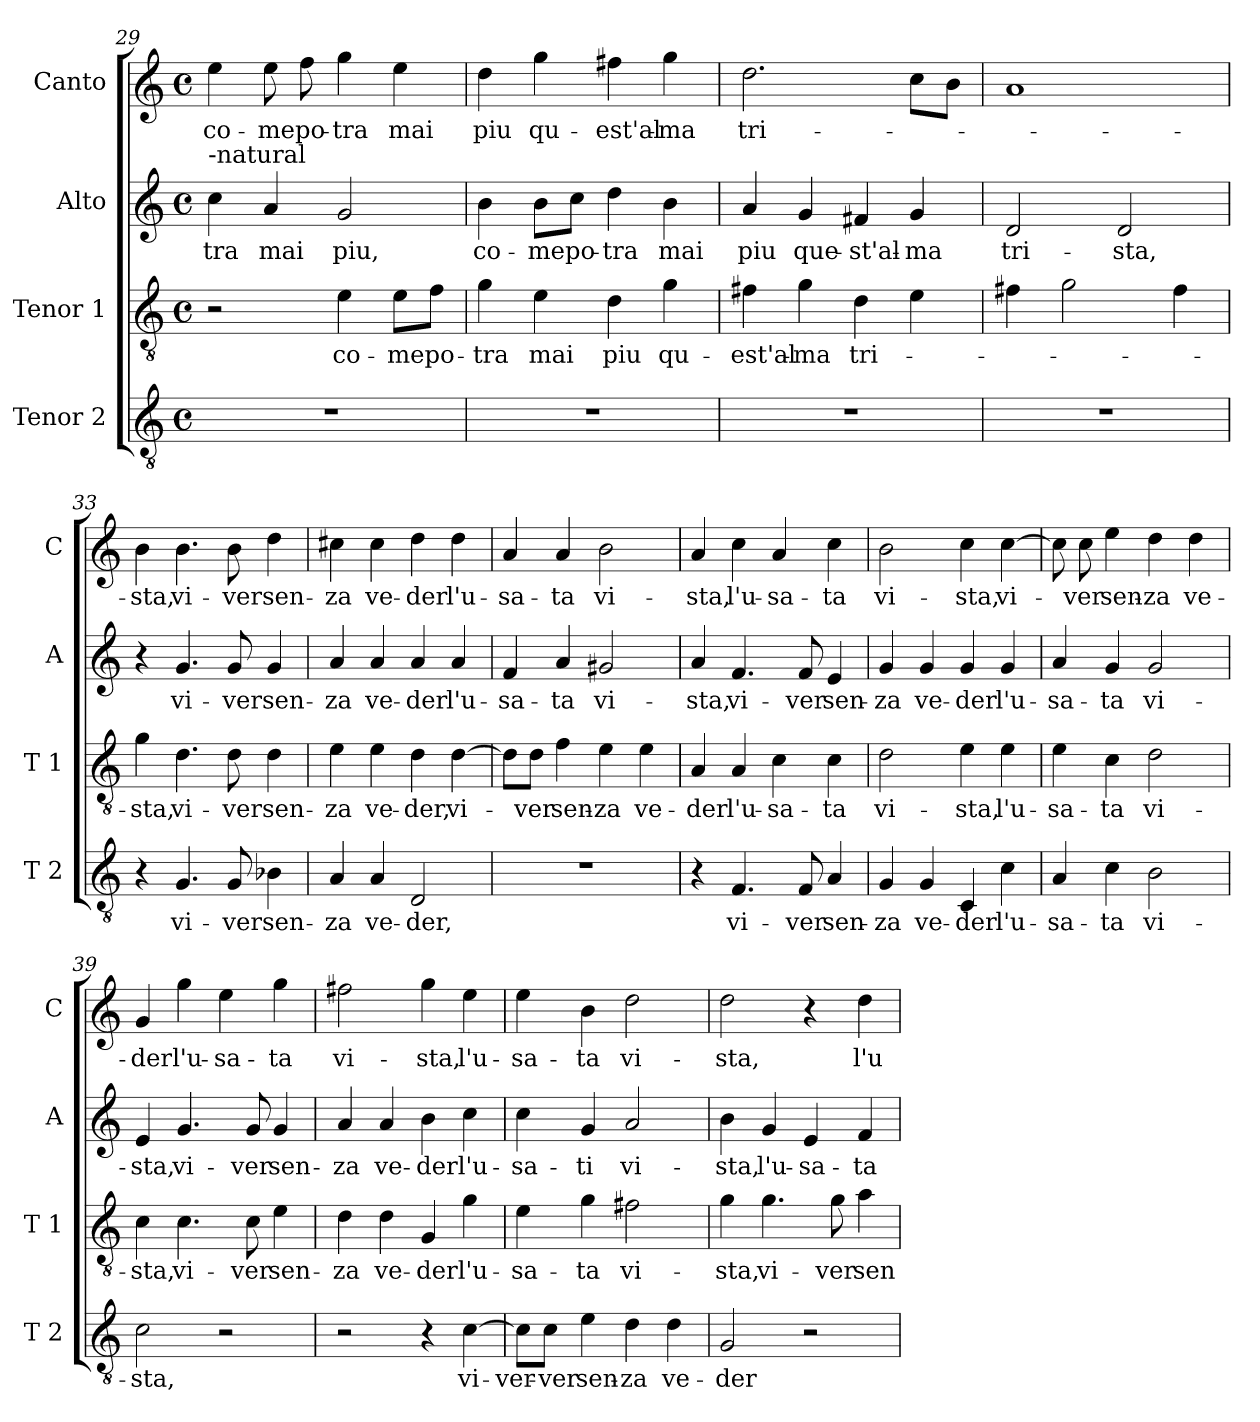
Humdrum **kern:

**kern	**text	**kern	**text	**kern	**text	**kern	**text
*part4	*part4	*part3	*part3	*part2	*part2	*part1	*part1
*staff4	*staff4	*staff3	*staff3	*staff2	*staff2	*staff1	*staff1
*I"Tenor 2	*	*I"Tenor 1	*	*I"Alto	*	*I"Canto	*
*I'T 2	*	*I'T 1	*	*I'A	*	*I'C	*
*clefGv2	*	*clefGv2	*	*clefG2	*	*clefG2	*
*k[]	*	*k[]	*	*k[]	*	*k[]	*
*C:	*	*C:	*	*C:	*	*C:	*
*M4/4	*	*M4/4	*	*M4/4	*	*M4/4	*
*met(c)	*	*met(c)	*	*met(c)	*	*met(c)	*
=29	=29	=29	=29	=29	=29	=29	=29
!	!	!	!	!LO:TX:a:t=-natural	!	!	!
!	!	!	!	!	!LO:LY:b	!	!LO:LY:b
1r	.	2r	.	4cc\	-tra	4ee\	co-
!	!	!	!	!	!LO:LY:b	!	!LO:LY:b
.	.	.	.	4a/	mai	8ee\	-me
!	!	!	!	!	!	!	!LO:LY:b
.	.	.	.	.	.	8ff\	po-
!	!	!	!LO:LY:b	!	!LO:LY:b	!	!LO:LY:b
.	.	4e\	co-	2g/	piu,	4gg\	-tra
!	!	!	!LO:LY:b	!	!	!	!LO:LY:b
.	.	8e\L	-me	.	.	4ee\	mai
!	!	!	!LO:LY:b	!	!	!	!
.	.	8f\J	po-	.	.	.	.
=30	=30	=30	=30	=30	=30	=30	=30
!	!	!	!LO:LY:b	!	!LO:LY:b	!	!LO:LY:b
1r	.	4g\	-tra	4b\	co-	4dd\	piu
!	!	!	!LO:LY:b	!	!LO:LY:b	!	!LO:LY:b
.	.	4e\	mai	8b\L	-me	4gg\	qu-
!	!	!	!	!	!LO:LY:b	!	!
.	.	.	.	8cc\J	po-	.	.
!	!	!	!LO:LY:b	!	!LO:LY:b	!	!LO:LY:b
.	.	4d\	piu	4dd\	-tra	4ff#X\	-est'al-
!	!	!	!LO:LY:b	!	!LO:LY:b	!	!LO:LY:b
.	.	4g\	qu-	4b\	mai	4gg\	-ma
!!LO:LB:g=z
=31	=31	=31	=31	=31	=31	=31	=31
!	!	!	!LO:LY:b	!	!LO:LY:b	!	!LO:LY:b
1r	.	4f#X\	-est'al-	4a/	piu	2.dd\	tri-
!	!	!	!LO:LY:b	!	!LO:LY:b	!	!
.	.	4g\	-ma	4g/	que-	.	.
!	!	!	!LO:LY:b	!	!LO:LY:b	!	!
.	.	4d\	tri-	4f#X/	-st'al-	.	.
!	!	!	!	!	!LO:LY:b	!	!
.	.	4e\	.	4g/	-ma	8cc\L	.
.	.	.	.	.	.	8b\J	.
=32	=32	=32	=32	=32	=32	=32	=32
!	!	!	!	!	!LO:LY:b	!	!
1r	.	4f#X\	.	2d/	tri-	1a	.
.	.	2g\	.	.	.	.	.
!	!	!	!	!	!LO:LY:b	!	!
.	.	.	.	2d/	-sta,	.	.
.	.	4f#\	.	.	.	.	.
=33	=33	=33	=33	=33	=33	=33	=33
!	!	!	!LO:LY:b	!	!	!	!LO:LY:b
4r	.	4g\	-sta,	4r	.	4b\	-sta,
!	!LO:LY:b	!	!LO:LY:b	!	!LO:LY:b	!	!LO:LY:b
4.G/	vi-	4.d\	vi-	4.g/	vi-	4.b\	vi-
!	!LO:LY:b	!	!LO:LY:b	!	!LO:LY:b	!	!LO:LY:b
8G/	-ver	8d\	-ver	8g/	-ver	8b\	-ver
!	!LO:LY:b	!	!LO:LY:b	!	!LO:LY:b	!	!LO:LY:b
4B-X\	sen-	4d\	sen-	4g/	sen-	4dd\	sen-
=34	=34	=34	=34	=34	=34	=34	=34
!	!LO:LY:b	!	!LO:LY:b	!	!LO:LY:b	!	!LO:LY:b
4A/	-za	4e\	-za	4a/	-za	4cc#X\	-za
!	!LO:LY:b	!	!LO:LY:b	!	!LO:LY:b	!	!LO:LY:b
4A/	ve-	4e\	ve-	4a/	ve-	4cc#\	ve-
!	!LO:LY:b	!	!LO:LY:b	!	!LO:LY:b	!	!LO:LY:b
2D/	-der,	4d\	-der,	4a/	-der	4dd\	-der
!	!	!	!LO:LY:b	!	!LO:LY:b	!	!LO:LY:b
.	.	[4d\	vi-	4a/	l'u-	4dd\	l'u-
=35	=35	=35	=35	=35	=35	=35	=35
!	!	!	!	!	!LO:LY:b	!	!LO:LY:b
1r	.	8d\L]	.	4f/	-sa-	4a/	-sa-
!	!	!	!LO:LY:b	!	!	!	!
.	.	8d\J	-ver	.	.	.	.
!	!	!	!LO:LY:b	!	!LO:LY:b	!	!LO:LY:b
.	.	4f\	sen-	4a/	-ta	4a/	-ta
!	!	!	!LO:LY:b	!	!LO:LY:b	!	!LO:LY:b
.	.	4e\	-za	2g#X/	vi-	2b\	vi-
!	!	!	!LO:LY:b	!	!	!	!
.	.	4e\	ve-	.	.	.	.
=36	=36	=36	=36	=36	=36	=36	=36
!	!	!	!LO:LY:b	!	!LO:LY:b	!	!LO:LY:b
4r	.	4A/	-der	4a/	-sta,	4a/	-sta,
!	!LO:LY:b	!	!LO:LY:b	!	!LO:LY:b	!	!LO:LY:b
4.F/	vi-	4A/	l'u-	4.f/	vi-	4cc\	l'u-
!	!	!	!LO:LY:b	!	!	!	!LO:LY:b
.	.	4c\	-sa-	.	.	4a/	-sa-
!	!LO:LY:b	!	!	!	!LO:LY:b	!	!
8F/	-ver	.	.	8f/	-ver	.	.
!	!LO:LY:b	!	!LO:LY:b	!	!LO:LY:b	!	!LO:LY:b
4A/	sen-	4c\	-ta	4e/	sen-	4cc\	-ta
!!LO:PB:g=z
=37	=37	=37	=37	=37	=37	=37	=37
!	!LO:LY:b	!	!LO:LY:b	!	!LO:LY:b	!	!LO:LY:b
4G/	-za	2d\	vi-	4g/	-za	2b\	vi-
!	!LO:LY:b	!	!	!	!LO:LY:b	!	!
4G/	ve-	.	.	4g/	ve-	.	.
!	!LO:LY:b	!	!LO:LY:b	!	!LO:LY:b	!	!LO:LY:b
4C/	-der	4e\	-sta,	4g/	-der	4cc\	-sta,
!	!LO:LY:b	!	!LO:LY:b	!	!LO:LY:b	!	!LO:LY:b
4c\	l'u-	4e\	l'u-	4g/	l'u-	[4cc\	vi-
=38	=38	=38	=38	=38	=38	=38	=38
!	!LO:LY:b	!	!LO:LY:b	!	!LO:LY:b	!	!
4A/	-sa-	4e\	-sa-	4a/	-sa-	8cc\]	.
!	!	!	!	!	!	!	!LO:LY:b
.	.	.	.	.	.	8cc\	-ver
!	!LO:LY:b	!	!LO:LY:b	!	!LO:LY:b	!	!LO:LY:b
4c\	-ta	4c\	-ta	4g/	-ta	4ee\	sen-
!	!LO:LY:b	!	!LO:LY:b	!	!LO:LY:b	!	!LO:LY:b
2B\	vi-	2d\	vi-	2g/	vi-	4dd\	-za
!	!	!	!	!	!	!	!LO:LY:b
.	.	.	.	.	.	4dd\	ve-
=39	=39	=39	=39	=39	=39	=39	=39
!	!LO:LY:b	!	!LO:LY:b	!	!LO:LY:b	!	!LO:LY:b
2c\	-sta,	4c\	-sta,	4e/	-sta,	4g/	-der
!	!	!	!LO:LY:b	!	!LO:LY:b	!	!LO:LY:b
.	.	4.c\	vi-	4.g/	vi-	4gg\	l'u-
!	!	!	!	!	!	!	!LO:LY:b
2r	.	.	.	.	.	4ee\	-sa-
!	!	!	!LO:LY:b	!	!LO:LY:b	!	!
.	.	8c\	-ver	8g/	-ver	.	.
!	!	!	!LO:LY:b	!	!LO:LY:b	!	!LO:LY:b
.	.	4e\	sen-	4g/	sen-	4gg\	-ta
=40	=40	=40	=40	=40	=40	=40	=40
!	!	!	!LO:LY:b	!	!LO:LY:b	!	!LO:LY:b
2r	.	4d\	-za	4a/	-za	2ff#X\	vi-
!	!	!	!LO:LY:b	!	!LO:LY:b	!	!
.	.	4d\	ve-	4a/	ve-	.	.
!	!	!	!LO:LY:b	!	!LO:LY:b	!	!LO:LY:b
4r	.	4G/	-der	4b\	-der	4gg\	-sta,
!	!LO:LY:b	!	!LO:LY:b	!	!LO:LY:b	!	!LO:LY:b
[4c\	vi-	4g\	l'u-	4cc\	l'u-	4ee\	l'u-
=41	=41	=41	=41	=41	=41	=41	=41
!	!LO:LY:b	!	!LO:LY:b	!	!LO:LY:b	!	!LO:LY:b
8c\L]	-ver-	4e\	-sa-	4cc\	-sa-	4ee\	-sa-
!	!LO:LY:b	!	!	!	!	!	!
8c\J	-ver	.	.	.	.	.	.
!	!LO:LY:b	!	!LO:LY:b	!	!LO:LY:b	!	!LO:LY:b
4e\	sen-	4g\	-ta	4g/	-ti	4b\	-ta
!	!LO:LY:b	!	!LO:LY:b	!	!LO:LY:b	!	!LO:LY:b
4d\	-za	2f#X\	vi-	2a/	vi-	2dd\	vi-
!	!LO:LY:b	!	!	!	!	!	!
4d\	ve-	.	.	.	.	.	.
=42	=42	=42	=42	=42	=42	=42	=42
!	!LO:LY:b	!	!LO:LY:b	!	!LO:LY:b	!	!LO:LY:b
2G/	-der	4g\	-sta,	4b\	-sta,	2dd\	-sta,
!	!	!	!LO:LY:b	!	!LO:LY:b	!	!
.	.	4.g\	vi-	4g/	l'u-	.	.
!	!	!	!	!	!LO:LY:b	!	!
2r	.	.	.	4e/	-sa-	4r	.
!	!	!	!LO:LY:b	!	!	!	!
.	.	8g\	-ver	.	.	.	.
!	!	!	!LO:LY:b	!	!LO:LY:b	!	!LO:LY:b
.	.	4a\	sen-	4f/	-ta	4dd\	l'u-
=	=	=	=	=	=	=	=
*-	*-	*-	*-	*-	*-	*-	*-
